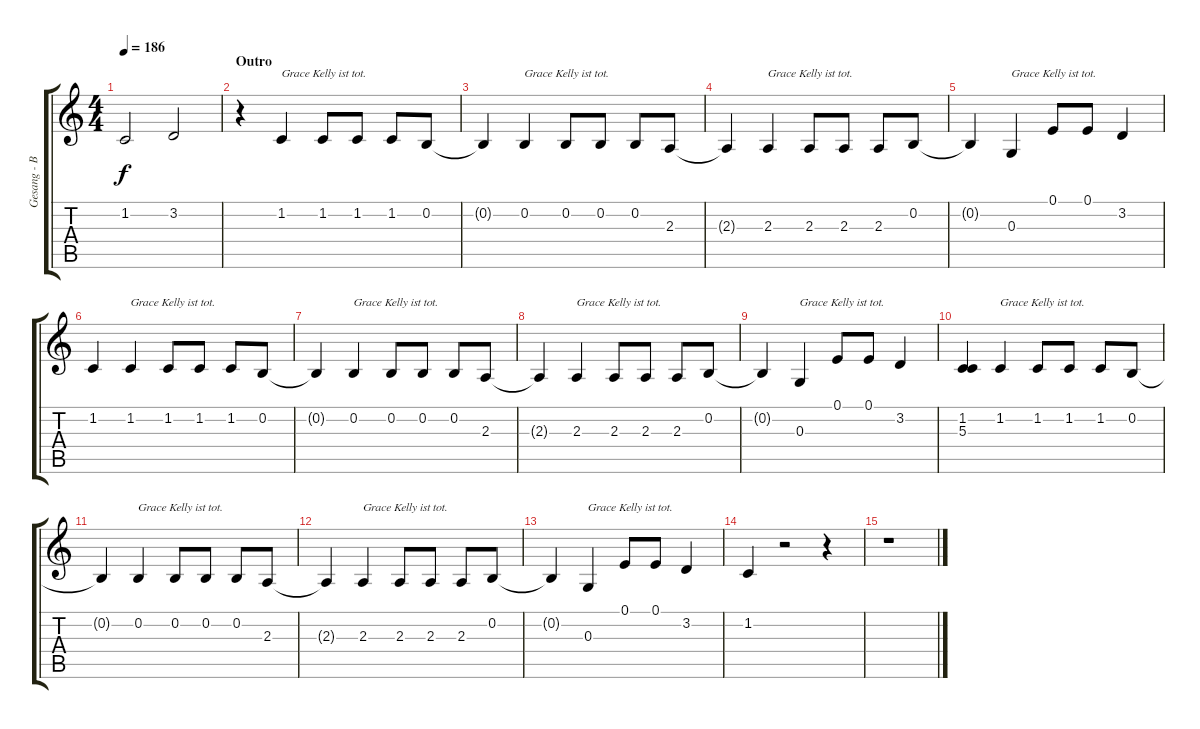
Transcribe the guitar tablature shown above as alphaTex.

\track ("Gesang - Bela + Sahnie" "Gesang - B") {instrument altosax}
\staff {score tabs}
\tuning (E4 B3 G3 D3 A2 E2) {hide}
\ts (4 4)
\tempo 186
\clef g2
\ks c
1.2.2{dy f} 3.2.2 |
\section ("" "Outro")
r.4 1.2.4{txt "Grace Kelly ist tot."} 1.2.8 1.2.8 1.2.8 0.2.8 |
0.2{t}.4 0.2.4{txt "Grace Kelly ist tot."} 0.2.8 0.2.8 0.2.8 2.3.8 |
2.3{t}.4 2.3.4{txt "Grace Kelly ist tot."} 2.3.8 2.3.8 2.3.8 0.2.8 |
0.2{t}.4 0.3.4{txt "Grace Kelly ist tot."} 0.1.8 0.1.8 3.2.4 |
1.2.4 1.2.4{txt "Grace Kelly ist tot."} 1.2.8 1.2.8 1.2.8 0.2.8 |
0.2{t}.4 0.2.4{txt "Grace Kelly ist tot."} 0.2.8 0.2.8 0.2.8 2.3.8 |
2.3{t}.4 2.3.4{txt "Grace Kelly ist tot."} 2.3.8 2.3.8 2.3.8 0.2.8 |
0.2{t}.4 0.3.4{txt "Grace Kelly ist tot."} 0.1.8 0.1.8 3.2.4 |
(1.2 5.3).4 1.2.4{txt "Grace Kelly ist tot."} 1.2.8 1.2.8 1.2.8 0.2.8 |
0.2{t}.4 0.2.4{txt "Grace Kelly ist tot."} 0.2.8 0.2.8 0.2.8 2.3.8 |
2.3{t}.4 2.3.4{txt "Grace Kelly ist tot."} 2.3.8 2.3.8 2.3.8 0.2.8 |
0.2{t}.4 0.3.4{txt "Grace Kelly ist tot."} 0.1.8 0.1.8 3.2.4 |
1.2.4 r.2 r.4 |
r.1
